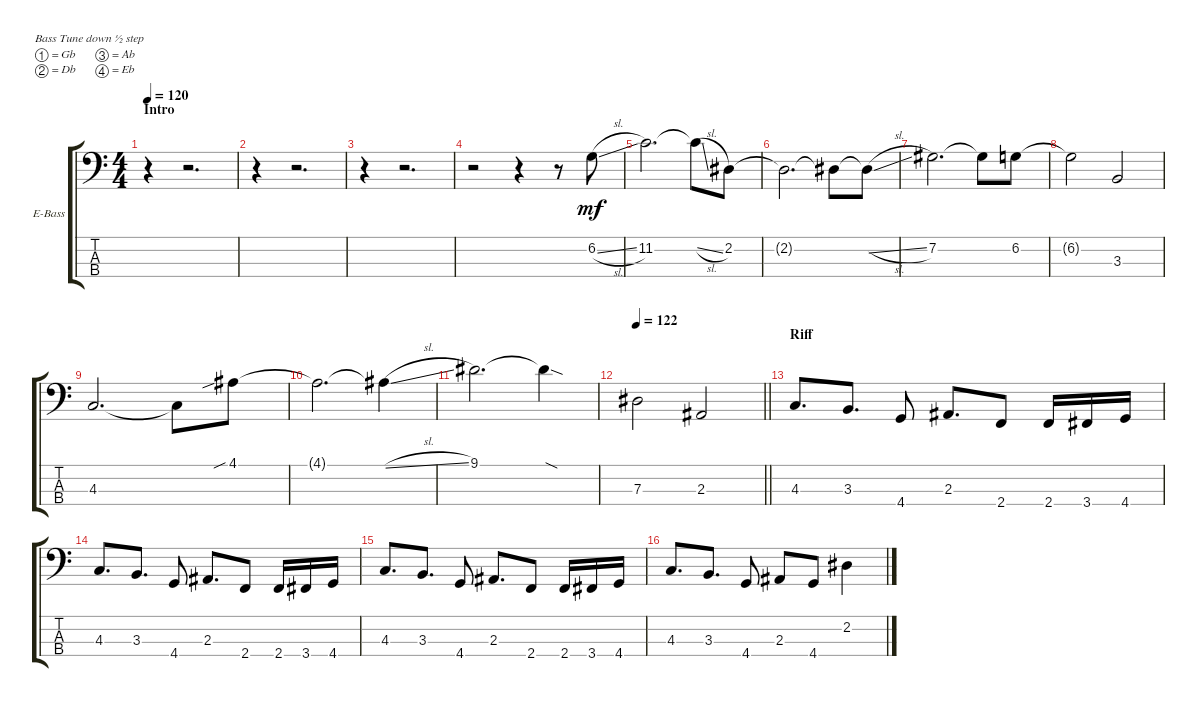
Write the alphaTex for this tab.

\bracketExtendMode groupsimilarinstruments
\firstSystemTrackNameOrientation horizontal
\otherSystemsTrackNameOrientation horizontal
\track ("Todd Kerns" "E-Bass") {instrument electricbassfinger}
\staff {score tabs}
\tuning (Gb2 Db2 Ab1 Eb1)
\ts (4 4)
\beaming (8 2 2 2 2)
\section ("" "Intro")
\tempo 120
\clef f4
\ks c
r.4{dy mf instrument electricbassfinger} r.2{d} |
r.4 r.2{d} |
r.4 r.2{d} |
r.2 r.4 r.8 6.2{sl}.8 |
11.2.2{d} 11.2{sl t}.8 2.2.8 |
2.2{t}.2{d} 2.2{t}.8 2.2{sl t}.8 |
7.2.2{d} 7.2{t}.8 6.2.8 |
6.2{t}.2 3.3.2 |
4.3.2{d} 4.3{t}.8 4.1{sib}.8 |
4.1{t}.2{d} 4.1{sl t}.4 |
9.1.2{d} 9.1{sod t}.4 |
\tempo 122
\barLineRight lightlight
7.3.2 2.3.2 |
\section ("" "Riff")
4.3.8{d} 3.3.8{d} 4.4.8 2.3.8{d} 2.4.8 2.4.16 3.4.16 4.4.16 |
4.3.8{d} 3.3.8{d} 4.4.8 2.3.8{d} 2.4.8 2.4.16 3.4.16 4.4.16 |
4.3.8{d} 3.3.8{d} 4.4.8 2.3.8{d} 2.4.8 2.4.16 3.4.16 4.4.16 |
4.3.8{d} 3.3.8{d} 4.4.8 2.3.8 4.4.8 2.2.4
